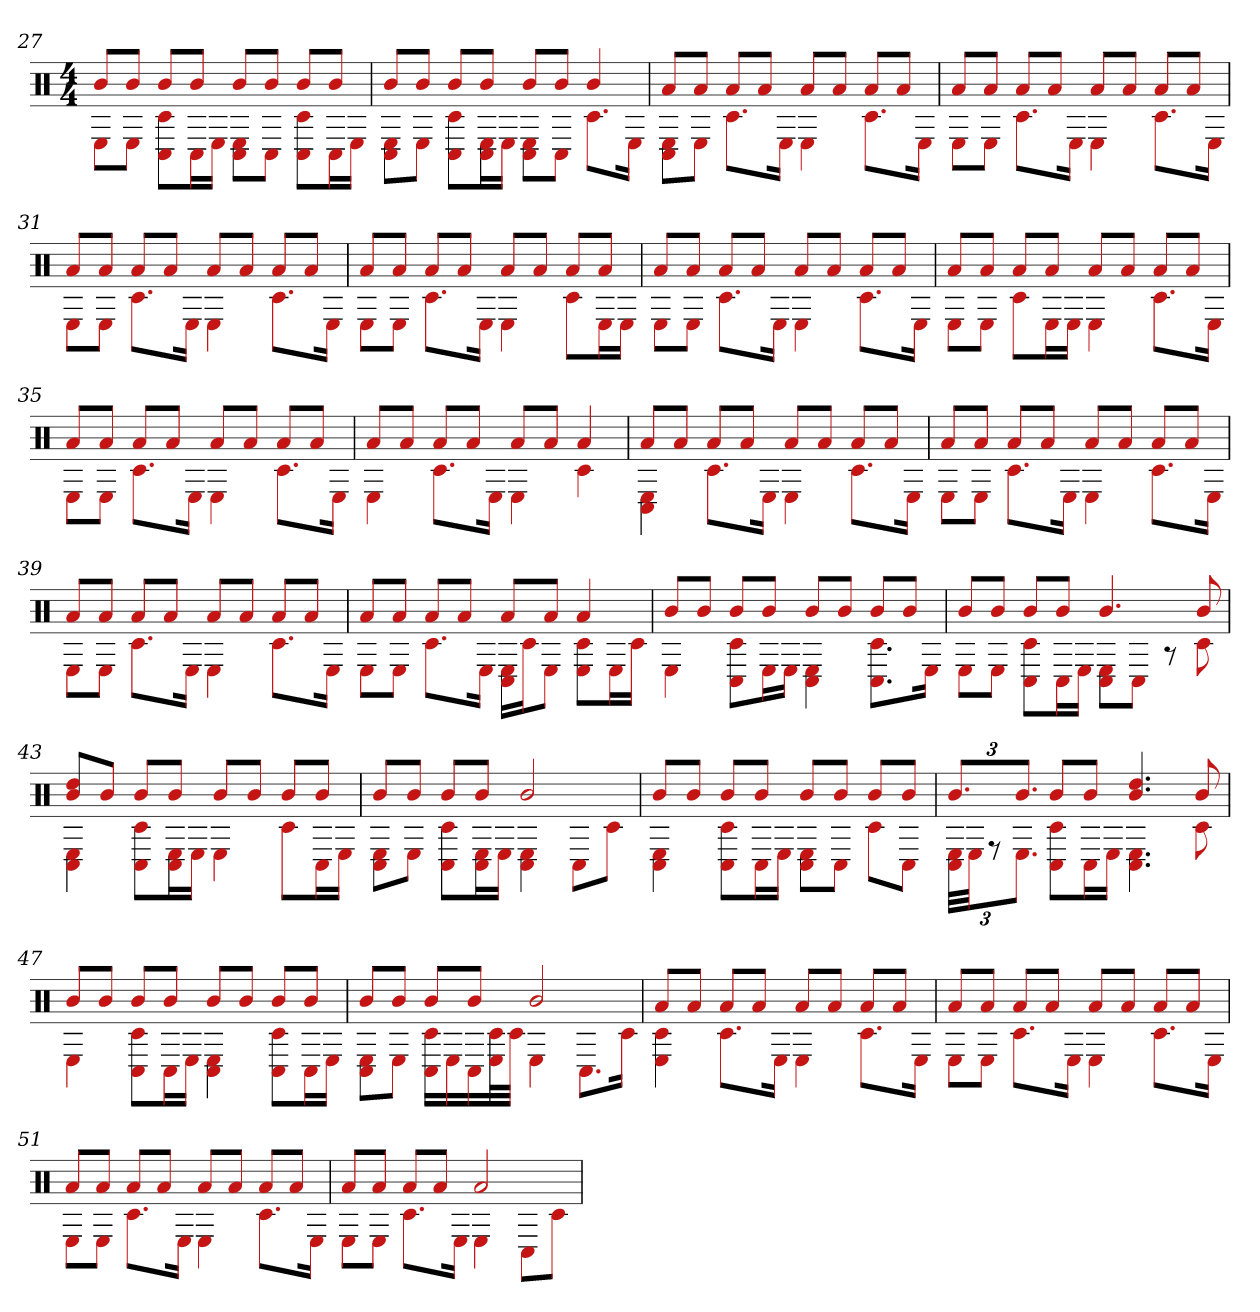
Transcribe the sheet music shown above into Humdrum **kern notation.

**kern
*part1
*staff1
*clefX
*k[]
*M4/4
=27
*^
8bL	8EL
8bJ	8EJ
8bL	8C# 8c#L
8bJ	16C#L
.	16EJJ
8bL	8C# 8EL
8bJ	8C#J
8bL	8C# 8c#L
8bJ	16C#L
.	16EJJ
=28	=28
8bL	8C# 8EL
8bJ	8EJ
8bL	8C# 8c#L
8bJ	16E 16C#L
.	16EJJ
8bL	8C# 8EL
8bJ	8C#J
4b	8.c#L
.	16EJk
=29	=29
8aL	8C# 8EL
8aJ	8EJ
8aL	8.c#L
8aJ	.
.	16EJk
8aL	4E
8aJ	.
8aL	8.c#L
8aJ	.
.	16EJk
=30	=30
8aL	8EL
8aJ	8EJ
8aL	8.c#L
8aJ	.
.	16EJk
8aL	4E
8aJ	.
8aL	8.c#L
8aJ	.
.	16EJk
=31	=31
8aL	8EL
8aJ	8EJ
8aL	8.c#L
8aJ	.
.	16EJk
8aL	4E
8aJ	.
8aL	8.c#L
8aJ	.
.	16EJk
=32	=32
8aL	8EL
8aJ	8EJ
8aL	8.c#L
8aJ	.
.	16EJk
8aL	4E
8aJ	.
8aL	8c#L
8aJ	16EL
.	16EJJ
=33	=33
8aL	8EL
8aJ	8EJ
8aL	8.c#L
8aJ	.
.	16EJk
8aL	4E
8aJ	.
8aL	8.c#L
8aJ	.
.	16EJk
=34	=34
8aL	8EL
8aJ	8EJ
8aL	8c#L
8aJ	16EL
.	16EJJ
8aL	4E
8aJ	.
8aL	8.c#L
8aJ	.
.	16EJk
=35	=35
8aL	8EL
8aJ	8EJ
8aL	8.c#L
8aJ	.
.	16EJk
8aL	4E
8aJ	.
8aL	8.c#L
8aJ	.
.	16EJk
=36	=36
8aL	4E
8aJ	.
8aL	8.c#L
8aJ	.
.	16EJk
8aL	4E
8aJ	.
4a	4c#
=37	=37
8aL	4C# 4E
8aJ	.
8aL	8.c#L
8aJ	.
.	16EJk
8aL	4E
8aJ	.
8aL	8.c#L
8aJ	.
.	16EJk
=38	=38
8aL	8EL
8aJ	8EJ
8aL	8.c#L
8aJ	.
.	16EJk
8aL	4E
8aJ	.
8aL	8.c#L
8aJ	.
.	16EJk
=39	=39
8aL	8EL
8aJ	8EJ
8aL	8.c#L
8aJ	.
.	16EJk
8aL	4E
8aJ	.
8aL	8.c#L
8aJ	.
.	16EJk
=40	=40
8aL	8EL
8aJ	8EJ
8aL	8.c#L
8aJ	.
.	16EJk
8aL	16E 16C#LL
.	16c#J
8aJ	8EJ
4a	8E 8c#L
.	16EL
.	16c#JJ
=41	=41
8bL	4E
8bJ	.
8bL	8c# 8C#L
8bJ	16EL
.	16EJJ
8bL	4C# 4E
8bJ	.
8bL	8.C# 8.c#L
8bJ	.
.	16EJk
=42	=42
8bL	8EL
8bJ	8EJ
8bL	8c# 8C#L
8bJ	16C#L
.	16EJJ
4.b	8C# 8EL
.	8C#J
.	8r
8b	8c#
=43	=43
8b 8ddL	4C# 4E
8bJ	.
8bL	8C# 8c#L
8bJ	16C# 16EL
.	16EJJ
8bL	4E
8bJ	.
8bL	8c#L
8bJ	16C#L
.	16EJJ
=44	=44
8bL	8C# 8EL
8bJ	8EJ
8bL	8C# 8c#L
8bJ	16E 16C#L
.	16EJJ
2b	4C# 4E
.	8C#L
.	8c#J
=45	=45
8bL	4C# 4E
8bJ	.
8bL	8C# 8c#L
8bJ	16C#L
.	16EJJ
8bL	8C# 8EL
8bJ	8C#J
8bL	8c#L
8bJ	8C#J
=46	=46
12.bL	48E 48C#LLL
.	48EJJ
.	12r
12.bJ	12.EJ
8bL	8C# 8c#L
8bJ	16C#L
.	16EJJ
4.dd 4.b	4.C# 4.E
8b	8c#
=47	=47
8bL	4E
8bJ	.
8bL	8C# 8c#L
8bJ	16C#L
.	16EJJ
8bL	4C# 4E
8bJ	.
8bL	8C# 8c#L
8bJ	16C#L
.	16EJJ
=48	=48
8bL	8C# 8EL
8bJ	8EJ
8bL	16c# 16C#LL
.	16E
8bJ	16C#
.	32c# 32EL
.	32c#JJJ
2b	4E
.	8.C#L
.	16c#Jk
=49	=49
8aL	4c# 4E
8aJ	.
8aL	8.c#L
8aJ	.
.	16EJk
8aL	4E
8aJ	.
8aL	8.c#L
8aJ	.
.	16EJk
=50	=50
8aL	8EL
8aJ	8EJ
8aL	8.c#L
8aJ	.
.	16EJk
8aL	4E
8aJ	.
8aL	8.c#L
8aJ	.
.	16EJk
=51	=51
8aL	8EL
8aJ	8EJ
8aL	8.c#L
8aJ	.
.	16EJk
8aL	4E
8aJ	.
8aL	8.c#L
8aJ	.
.	16EJk
=52	=52
8aL	8EL
8aJ	8EJ
8aL	8.c#L
8aJ	.
.	16EJk
2a	4E
.	8C#L
.	8c#J
*v	*v
=
*-
